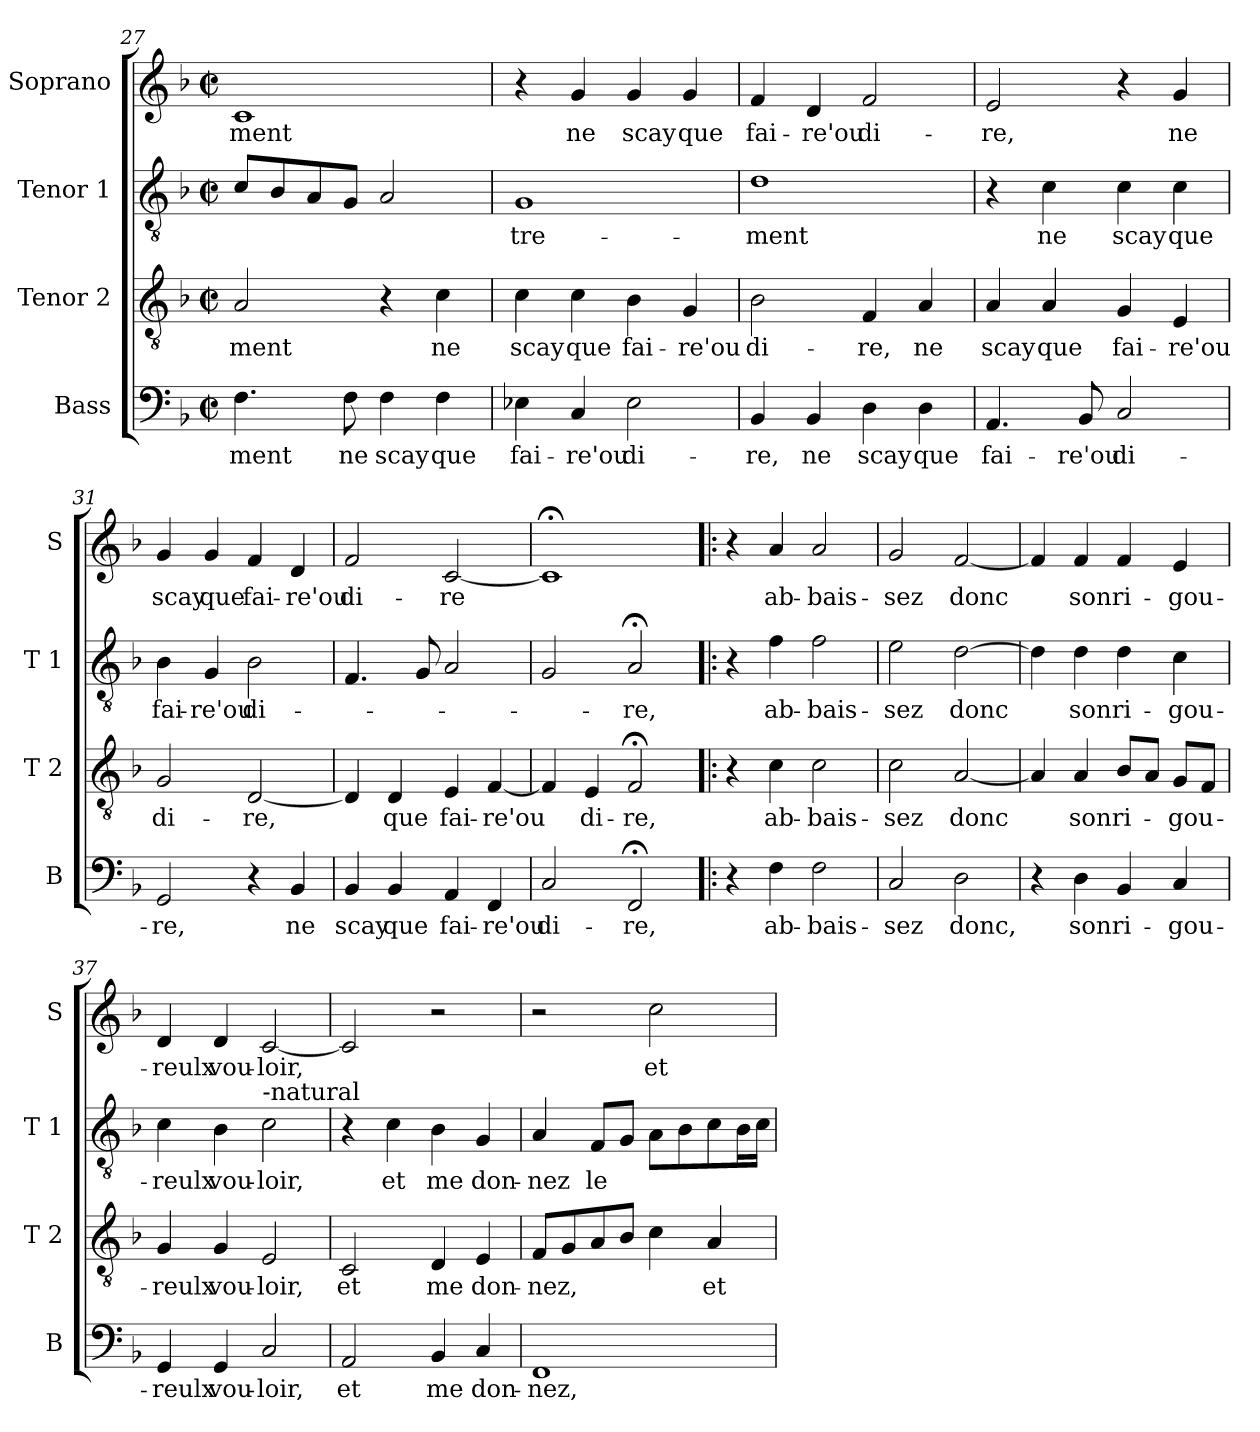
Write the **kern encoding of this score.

**kern	**text	**kern	**text	**kern	**text	**kern	**text
*part4	*part4	*part3	*part3	*part2	*part2	*part1	*part1
*staff4	*staff4	*staff3	*staff3	*staff2	*staff2	*staff1	*staff1
*I"Bass	*	*I"Tenor 2	*	*I"Tenor 1	*	*I"Soprano	*
*I'B	*	*I'T 2	*	*I'T 1	*	*I'S	*
*clefF4	*	*clefGv2	*	*clefGv2	*	*clefG2	*
*k[b-]	*	*k[b-]	*	*k[b-]	*	*k[b-]	*
*F:	*	*F:	*	*F:	*	*F:	*
*M2/2	*	*M2/2	*	*M2/2	*	*M2/2	*
*met(c|)	*	*met(c|)	*	*met(c|)	*	*met(c|)	*
=27	=27	=27	=27	=27	=27	=27	=27
4.F\	-ment	2A/	-ment	8c/L	.	1c	-ment
.	.	.	.	8B-/	.	.	.
.	.	.	.	8A/	.	.	.
8F\	ne	.	.	8G/J	.	.	.
4F\	scay	4r	.	2A/	.	.	.
4F\	que	4c\	ne	.	.	.	.
!!LO:LB:g=z
=28	=28	=28	=28	=28	=28	=28	=28
4E-X\	fai-	4c\	scay	1G	-tre-	4r	.
4C/	-re'ou	4c\	que	.	.	4g/	ne
2E-\	di-	4B-\	fai-	.	.	4g/	scay
.	.	4G/	-re'ou	.	.	4g/	que
=29	=29	=29	=29	=29	=29	=29	=29
4BB-/	-re,	2B-\	di-	1d	-ment	4f/	fai-
4BB-/	ne	.	.	.	.	4d/	-re'ou
4D\	scay	4F/	-re,	.	.	2f/	di-
4D\	que	4A/	ne	.	.	.	.
=30	=30	=30	=30	=30	=30	=30	=30
4.AA/	fai-	4A/	scay	4r	.	2e/	-re,
.	.	4A/	que	4c\	ne	.	.
8BB-/	-re'ou	.	.	.	.	.	.
2C/	di-	4G/	fai-	4c\	scay	4r	.
.	.	4E/	-re'ou	4c\	que	4g/	ne
=31	=31	=31	=31	=31	=31	=31	=31
2GG/	-re,	2G/	di-	4B-\	fai-	4g/	scay
.	.	.	.	4G/	-re'ou	4g/	que
4r	.	[2D/	-re,	2B-\	di-	4f/	fai-
4BB-/	ne	.	.	.	.	4d/	-re'ou
=32	=32	=32	=32	=32	=32	=32	=32
4BB-/	scay	4D/]	.	4.F/	.	2f/	di-
4BB-/	que	4D/	que	.	.	.	.
.	.	.	.	8G/	.	.	.
4AA/	fai-	4E/	fai-	2A/	.	[2c/	-re
4FF/	-re'ou	[4F/	-re'ou	.	.	.	.
=33	=33	=33	=33	=33	=33	=33	=33
2C/	di-	4F/]	.	2G/	.	1c;<]	.
.	.	4E/	di-	.	.	.	.
2FF;</	-re,	2F;</	-re,	2A;</	-re,	.	.
!!LO:PB:g=z
=34!|:	=34!|:	=34!|:	=34!|:	=34!|:	=34!|:	=34!|:	=34!|:
4r	.	4r	.	4r	.	4r	.
4F\	ab-	4c\	ab-	4f\	ab-	4a/	ab-
2F\	-bais-	2c\	-bais-	2f\	-bais-	2a/	-bais-
=35	=35	=35	=35	=35	=35	=35	=35
2C/	-sez	2c\	-sez	2e\	-sez	2g/	-sez
2D\	donc,	[2A/	donc	[2d\	donc	[2f/	donc
=36	=36	=36	=36	=36	=36	=36	=36
4r	.	4A/]	.	4d\]	.	4f/]	.
4D\	son	4A/	son	4d\	son	4f/	son
4BB-/	ri-	8B-/L	ri-	4d\	ri-	4f/	ri-
.	.	8A/J	.	.	.	.	.
4C/	-gou-	8G/L	-gou-	4c\	-gou-	4e/	-gou-
.	.	8F/J	.	.	.	.	.
=37	=37	=37	=37	=37	=37	=37	=37
4GG/	-reulx	4G/	-reulx	4c\	-reulx	4d/	-reulx
4GG/	vou-	4G/	vou-	4B-\	vou-	4d/	vou-
!	!	!	!	!LO:TX:a:t=-natural	!	!	!
2C/	-loir,	2E/	-loir,	2c\	-loir,	[2c/	-loir,
=38	=38	=38	=38	=38	=38	=38	=38
2AA/	et	2C/	et	4r	.	2c/]	.
.	.	.	.	4c\	et	.	.
4BB-/	me	4D/	me	4B-\	me	2r	.
4C/	don-	4E/	don-	4G/	don-	.	.
=39	=39	=39	=39	=39	=39	=39	=39
1FF	-nez,	8F/L	-nez,	4A/	-nez	2r	.
.	.	8G/	.	.	.	.	.
.	.	8A/	.	8F/L	le	.	.
.	.	8B-/J	.	8G/J	.	.	.
.	.	4c\	.	8A\L	.	2cc\	et
.	.	.	.	8B-\	.	.	.
.	.	4A/	et	8c\	.	.	.
.	.	.	.	16B-\L	.	.	.
.	.	.	.	16c\JJ	.	.	.
=	=	=	=	=	=	=	=
*-	*-	*-	*-	*-	*-	*-	*-
